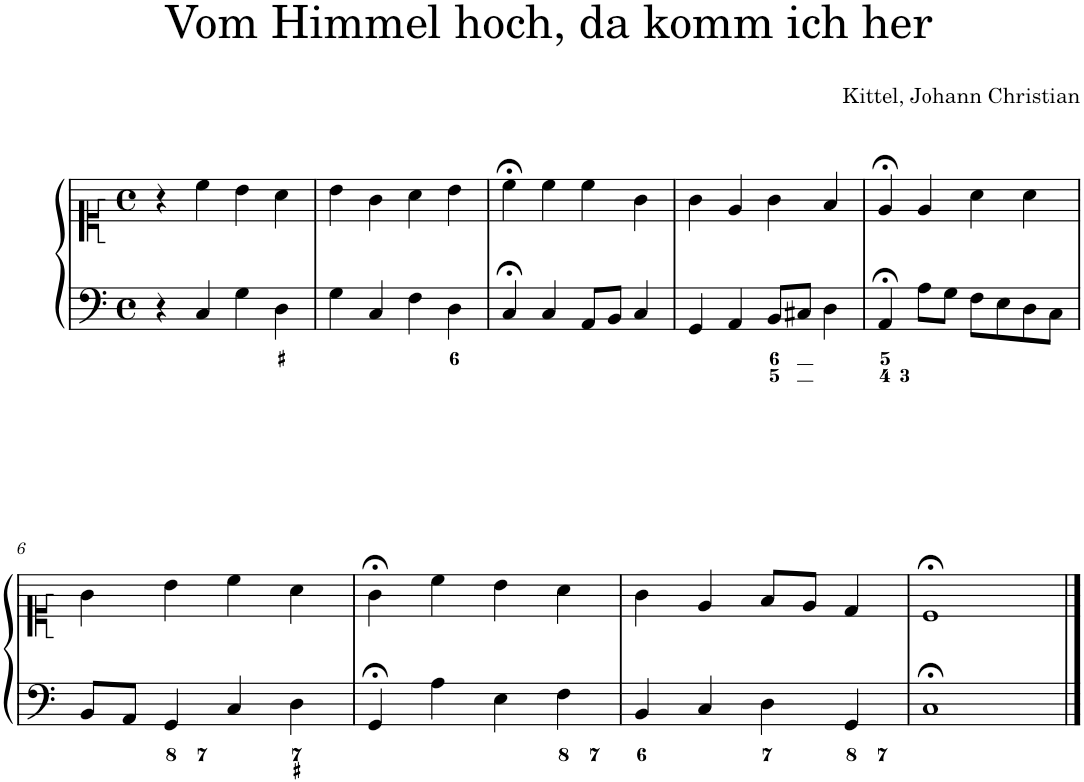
**kern	**kern
*part1	*part1
*staff2	*staff1
*I"Piano	*
*I'Pno.	*
*clefF4	*clefC1
*k[]	*k[]
*M4/4	*M4/4
*met(c)	*met(c)
=1	=1
4r	4r
4C/	4cc\
4G\	4b\
4D\	4a\
=2	=2
4G\	4b\
4C/	4g\
4F\	4a\
4D\	4b\
=3	=3
4C;</	4cc;<\
4C/	4cc\
8AA/L	4cc\
8BB/J	.
4C/	4g\
=4	=4
4GG/	4g\
4AA/	4e/
8BB/L	4g\
8C#X/J	.
4D\	4f/
=5	=5
4AA;</	4e;</
8A\L	4e/
8G\J	.
8F\L	4a\
8E\	.
8D\	4a\
8C\J	.
!!LO:LB:g=z
=6	=6
8BB/L	4g\
8AA/J	.
4GG/	4b\
4C/	4cc\
4D\	4a\
=7	=7
4GG;</	4g;<\
4A\	4cc\
4E\	4b\
4F\	4a\
=8	=8
4BB/	4g\
4C/	4e/
4D\	8f/L
.	8e/J
4GG/	4d/
=9	=9
1C;<	1c;<
==	==
*-	*-
